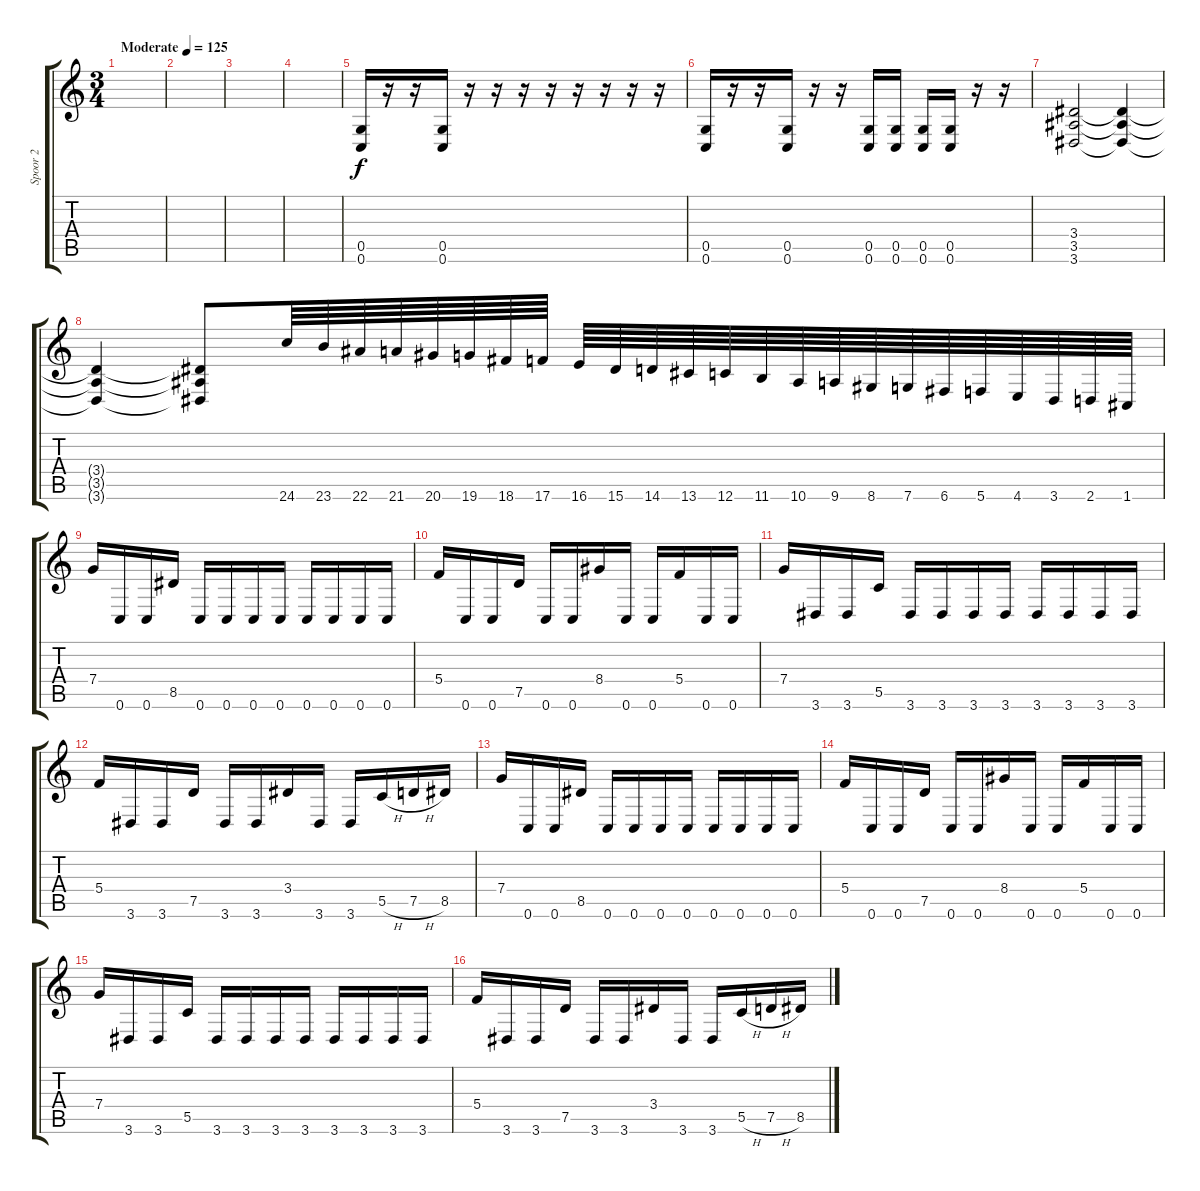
\track ("Spoor 2" "Spoor 2") {instrument distortionguitar}
\staff {score tabs}
\tuning (D4 A3 F3 C3 G2 C2) {hide}
\ts (3 4)
\tempo (125 "Moderate")
\clef g2
\ks c
|
|
|
|
(0.5 0.6).16 r.16 r.16 (0.5 0.6).16 r.16 r.16 r.16 r.16 r.16 r.16 r.16 r.16 |
(0.5 0.6).16 r.16 r.16 (0.5 0.6).16 r.16 r.16 (0.5 0.6).16 (0.5 0.6).16 (0.5 0.6).16 (0.5 0.6).16 r.16 r.16 |
(3.4 3.5 3.6).2 (3.4{t} 3.5{t} 3.6{t}).4 |
(3.4{t} 3.5{t} 3.6{t}).4 (3.4{t} 3.5{t} 3.6{t}).8 24.6.64 23.6.64 22.6.64 21.6.64 20.6.64 19.6.64 18.6.64 17.6.64 16.6.64 15.6.64 14.6.64 13.6.64 12.6.64 11.6.64 10.6.64 9.6.64 8.6.64 7.6.64 6.6.64 5.6.64 4.6.64 3.6.64 2.6.64 1.6.64 |
7.4.16 0.6.16 0.6.16 8.5.16 0.6.16 0.6.16 0.6.16 0.6.16 0.6.16 0.6.16 0.6.16 0.6.16 |
5.4.16 0.6.16 0.6.16 7.5.16 0.6.16 0.6.16 8.4.16 0.6.16 0.6.16 5.4.16 0.6.16 0.6.16 |
7.4.16 3.6.16 3.6.16 5.5.16 3.6.16 3.6.16 3.6.16 3.6.16 3.6.16 3.6.16 3.6.16 3.6.16 |
5.4.16 3.6.16 3.6.16 7.5.16 3.6.16 3.6.16 3.4.16 3.6.16 3.6.16 5.5{h}.16 7.5{h}.16 8.5.16 |
7.4.16 0.6.16 0.6.16 8.5.16 0.6.16 0.6.16 0.6.16 0.6.16 0.6.16 0.6.16 0.6.16 0.6.16 |
5.4.16 0.6.16 0.6.16 7.5.16 0.6.16 0.6.16 8.4.16 0.6.16 0.6.16 5.4.16 0.6.16 0.6.16 |
7.4.16 3.6.16 3.6.16 5.5.16 3.6.16 3.6.16 3.6.16 3.6.16 3.6.16 3.6.16 3.6.16 3.6.16 |
5.4.16 3.6.16 3.6.16 7.5.16 3.6.16 3.6.16 3.4.16 3.6.16 3.6.16 5.5{h}.16 7.5{h}.16 8.5.16
